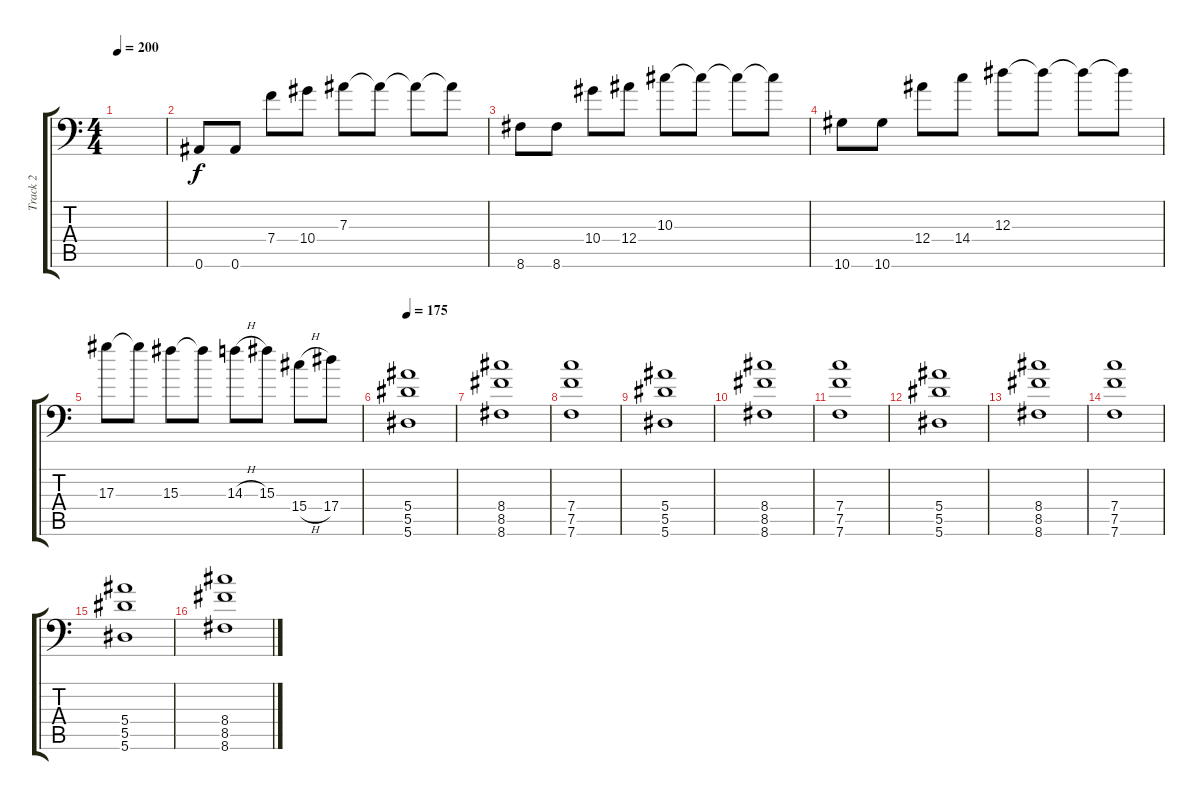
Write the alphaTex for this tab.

\track ("Track 2" "Track 2") {instrument overdrivenguitar}
\staff {score tabs}
\tuning (C4 G3 Eb3 Bb2 F3 Bb1) {hide}
\ts (4 4)
\tempo 200
\clef f4
\ks c
|
0.6.8 0.6.8 7.4.8 10.4.8 7.3.8 7.3{t}.8 7.3{t}.8 7.3{t}.8 |
8.6.8 8.6.8 10.4.8 12.4.8 10.3.8 10.3{t}.8 10.3{t}.8 10.3{t}.8 |
10.6.8 10.6.8 12.4.8 14.4.8 12.3.8 12.3{t}.8 12.3{t}.8 12.3{t}.8 |
17.3.8 17.3{t}.8 15.3.8 15.3{t}.8 14.3{h}.8 15.3.8 15.4{h}.8 17.4.8 |
\tempo 175
(5.4 5.5 5.6).1 |
(8.4 8.5 8.6).1 |
(7.4 7.5 7.6).1 |
(5.4 5.5 5.6).1 |
(8.4 8.5 8.6).1 |
(7.4 7.5 7.6).1 |
(5.4 5.5 5.6).1 |
(8.4 8.5 8.6).1 |
(7.4 7.5 7.6).1 |
(5.4 5.5 5.6).1 |
(8.4 8.5 8.6).1
